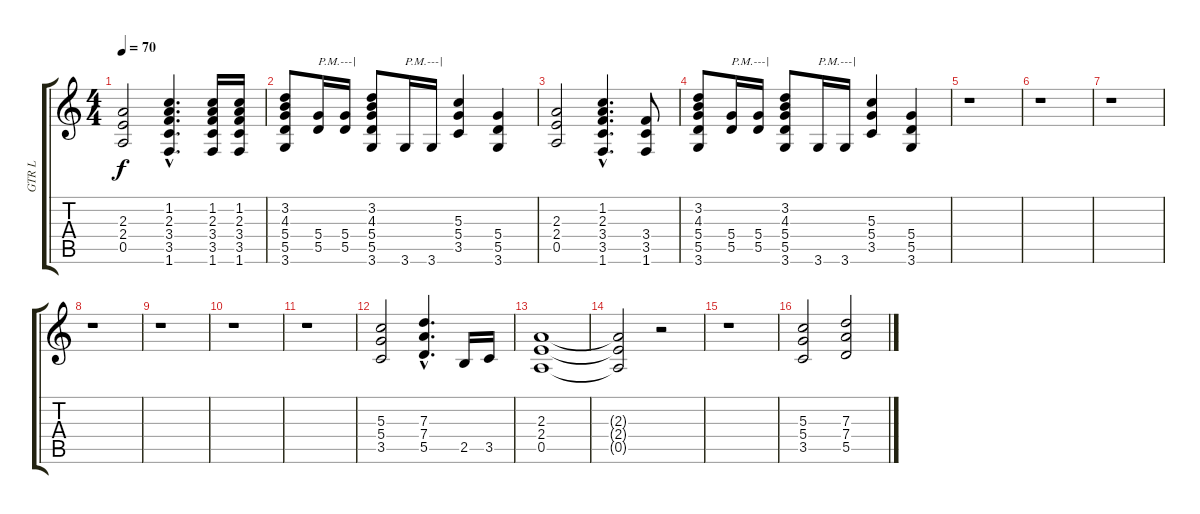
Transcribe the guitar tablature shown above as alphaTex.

\track ("GTR L" "GTR L") {instrument distortionguitar}
\staff {score tabs}
\tuning (E4 B3 G3 D3 A2 E2) {hide}
\ts (4 4)
\tempo 70
\clef g2
\ks c
(2.3 2.4 0.5).2{dy f} (1.2{hac} 2.3{hac} 3.4{hac} 3.5{hac} 1.6{hac}).4{d} (1.2 2.3 3.4 3.5 1.6).16 (1.2 2.3 3.4 3.5 1.6).16 |
(3.2 4.3 5.4 5.5 3.6).8 (5.4 5.5).16{txt "P.M.---|"} (5.4 5.5).16 (3.2 4.3 5.4 5.5 3.6).8 3.6.16{txt "P.M.---|"} 3.6.16 (5.3 5.4 3.5).4 (5.4 5.5 3.6).4 |
(2.3 2.4 0.5).2 (1.2{hac} 2.3{hac} 3.4{hac} 3.5{hac} 1.6{hac}).4{d} (3.4 3.5 1.6).8 |
(3.2 4.3 5.4 5.5 3.6).8 (5.4 5.5).16{txt "P.M.---|"} (5.4 5.5).16 (3.2 4.3 5.4 5.5 3.6).8 3.6.16{txt "P.M.---|"} 3.6.16 (5.3 5.4 3.5).4 (5.4 5.5 3.6).4 |
r.1 |
r.1 |
r.1 |
r.1 |
r.1 |
r.1 |
r.1 |
(5.3 5.4 3.5).2 (7.3{hac} 7.4{hac} 5.5{hac}).4{d} 2.5.16 3.5.16 |
(2.3 2.4 0.5).1 |
(2.3{t} 2.4{t} 0.5{t}).2 r.2 |
r.1 |
(5.3 5.4 3.5).2 (7.3 7.4 5.5).2
